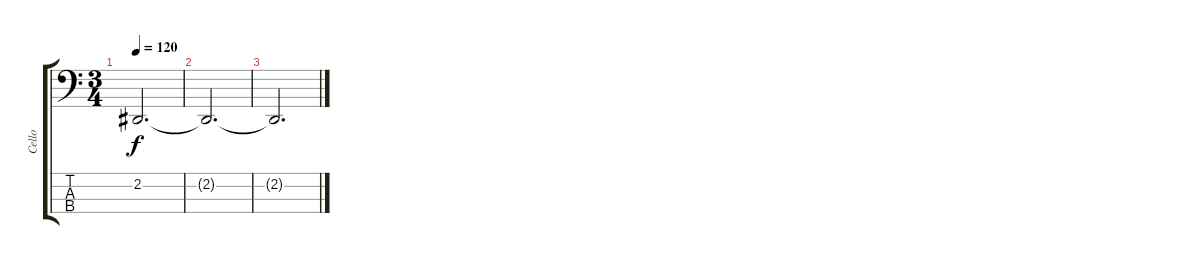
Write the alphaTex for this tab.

\track ("Cello" "Cello") {instrument cello}
\staff {score tabs}
\tuning (Gb2 Db2 Ab1 Eb1) {hide}
\ts (3 4)
\tempo 120
\clef f4
\ks c
2.2{t}.2{d dy f} |
2.2{t}.2{d} |
2.2{t}.2{d}
